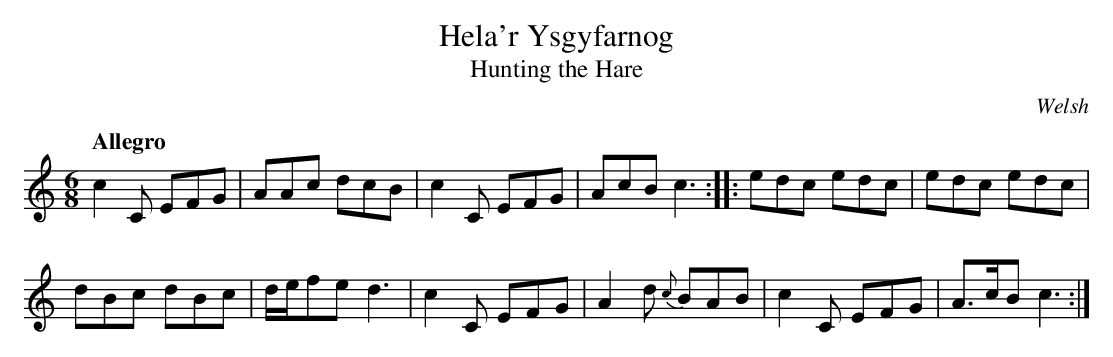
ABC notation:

X:1
T:Hela'r Ysgyfarnog
T:Hunting the Hare
M:6/8
L:1/8
Q:"Allegro"
O:Welsh
K:C
c2C EFG|AAc dcB|c2C EFG|AcB c3::edc edc|edc edc|
dBc dBc|d/e/fe d3|c2C EFG|A2d {c}BAB|c2C EFG|A>cB c3:|
